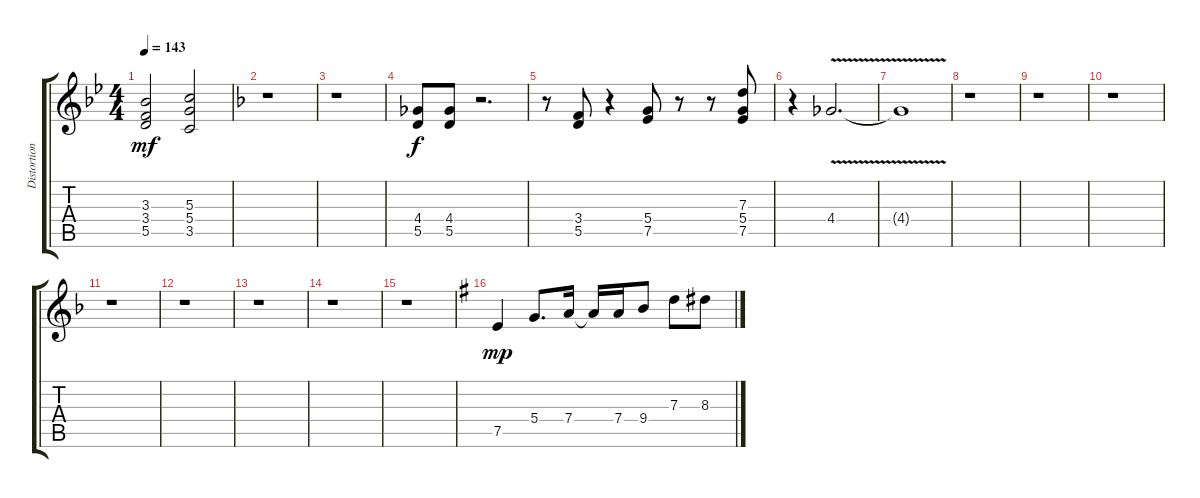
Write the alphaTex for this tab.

\track ("Distortion R" "Distortion") {instrument distortionguitar}
\staff {score tabs}
\tuning (E4 B3 G3 D3 A2 D2) {hide}
\ts (4 4)
\tempo 143
\clef g2
\ks bb
(3.3 3.4 5.5).2{dy mf} (5.3 5.4 3.5).2 |
\ks f
r.1 |
r.1 |
(4.4 5.5).8{dy f} (4.4 5.5).8 r.2{d} |
r.8 (3.4 5.5).8 r.4 (5.4 7.5).8 r.8 r.8 (7.3 5.4 7.5).8 |
r.4 4.4{v}.2{d} |
4.4{t}.1 |
r.1 |
r.1 |
r.1 |
r.1 |
r.1 |
r.1 |
r.1 |
r.1 |
\ks g
7.5.4{dy mp} 5.4.8{d} 7.4.16 7.4{t}.16 7.4.16 9.4.8 7.3.8 8.3.8
